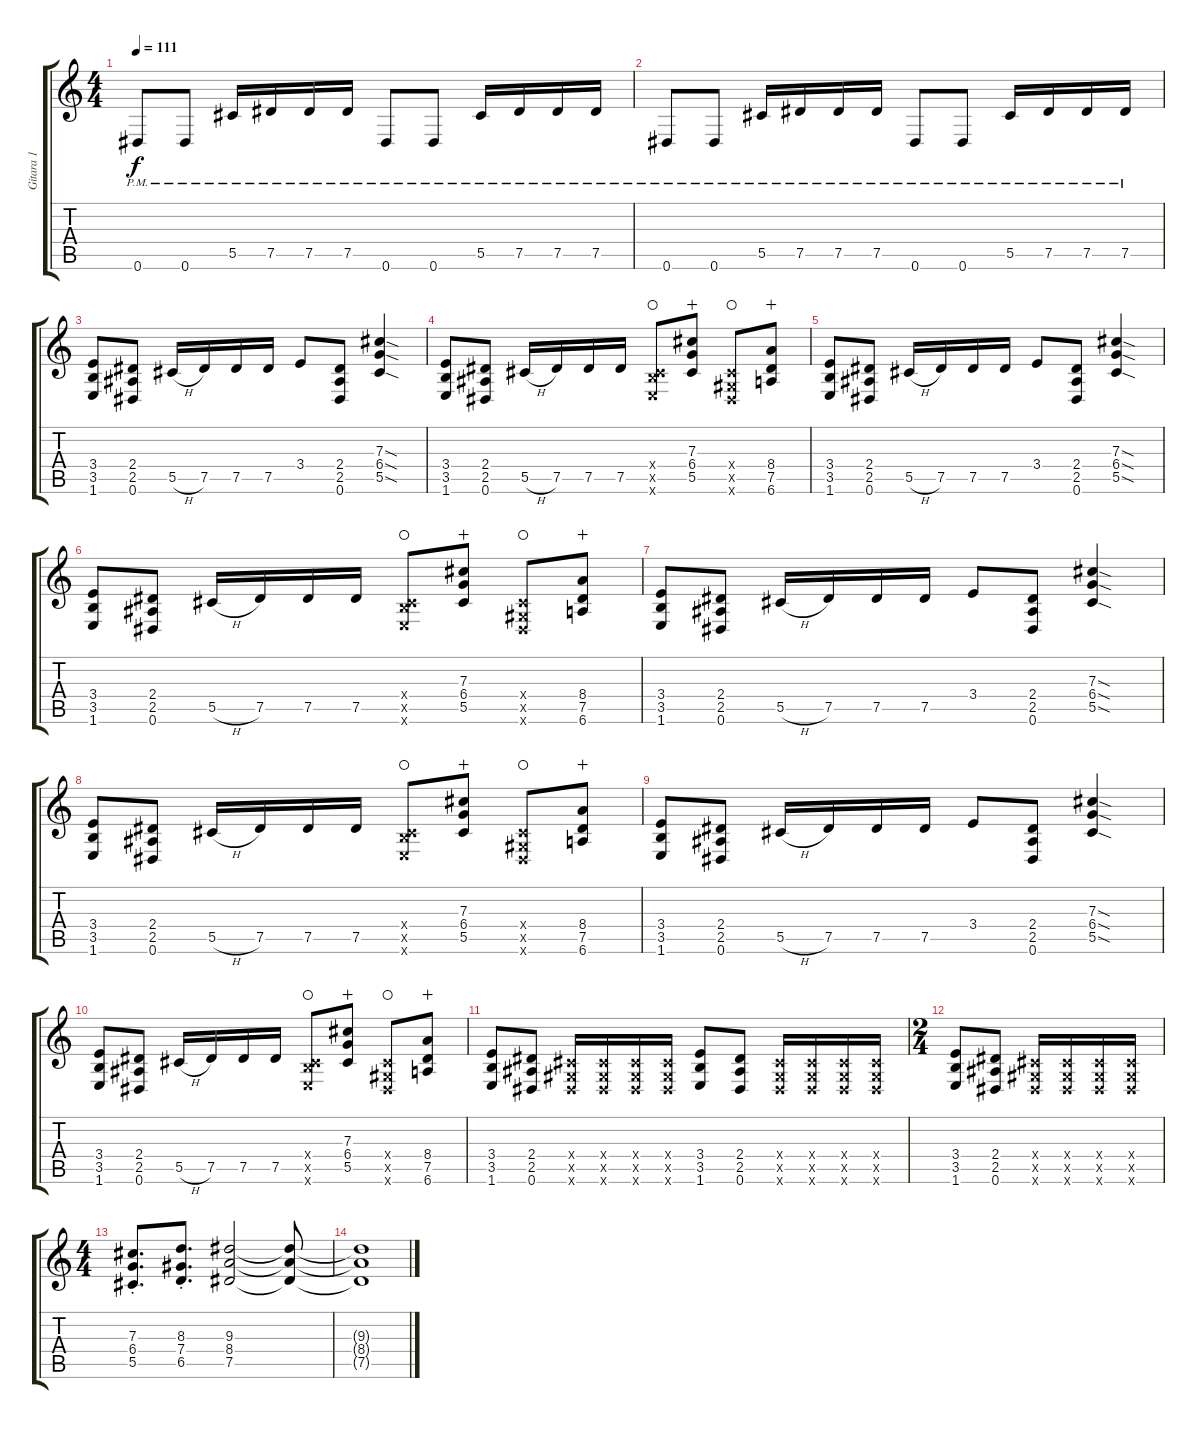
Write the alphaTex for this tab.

\track ("Gitara 1" "Gitara 1") {instrument distortionguitar}
\staff {score tabs}
\tuning (Eb4 Bb3 Gb3 Db3 Ab2 Eb2) {hide}
\ts (4 4)
\tempo 111
\clef g2
\ks c
0.6{pm}.8{dy f} 0.6{pm}.8 5.5{pm}.16 7.5{pm}.16 7.5{pm}.16 7.5{pm}.16 0.6{pm}.8 0.6{pm}.8 5.5{pm}.16 7.5{pm}.16 7.5{pm}.16 7.5{pm}.16 |
0.6{pm}.8 0.6{pm}.8 5.5{pm}.16 7.5{pm}.16 7.5{pm}.16 7.5{pm}.16 0.6{pm}.8 0.6{pm}.8 5.5{pm}.16 7.5{pm}.16 7.5{pm}.16 7.5{pm}.16 |
(3.4 3.5 1.6).8{volume 13 instrument distortionguitar} (2.4 2.5 0.6).8 5.5{h}.16 7.5.16 7.5.16 7.5.16 3.4.8 (2.4 2.5 0.6).8 (7.3{sod} 6.4{sod} 5.5{sod}).4 |
(3.4 3.5 1.6).8 (2.4 2.5 0.6).8 5.5{h}.16 7.5.16 7.5.16 7.5.16 (0.4{x} 3.5{x} 1.6{x}).8{waho} (7.3 6.4 5.5).8{wahc} (0.4{x} 0.5{x} 0.6{x}).8{waho} (8.4 7.5 6.6).8{wahc} |
(3.4 3.5 1.6).8 (2.4 2.5 0.6).8 5.5{h}.16 7.5.16 7.5.16 7.5.16 3.4.8 (2.4 2.5 0.6).8 (7.3{sod} 6.4{sod} 5.5{sod}).4 |
(3.4 3.5 1.6).8 (2.4 2.5 0.6).8 5.5{h}.16 7.5.16 7.5.16 7.5.16 (0.4{x} 3.5{x} 1.6{x}).8{waho} (7.3 6.4 5.5).8{wahc} (0.4{x} 0.5{x} 0.6{x}).8{waho} (8.4 7.5 6.6).8{wahc} |
(3.4 3.5 1.6).8 (2.4 2.5 0.6).8 5.5{h}.16 7.5.16 7.5.16 7.5.16 3.4.8 (2.4 2.5 0.6).8 (7.3{sod} 6.4{sod} 5.5{sod}).4 |
(3.4 3.5 1.6).8 (2.4 2.5 0.6).8 5.5{h}.16 7.5.16 7.5.16 7.5.16 (0.4{x} 3.5{x} 1.6{x}).8{waho} (7.3 6.4 5.5).8{wahc} (0.4{x} 0.5{x} 0.6{x}).8{waho} (8.4 7.5 6.6).8{wahc} |
(3.4 3.5 1.6).8 (2.4 2.5 0.6).8 5.5{h}.16 7.5.16 7.5.16 7.5.16 3.4.8 (2.4 2.5 0.6).8 (7.3{sod} 6.4{sod} 5.5{sod}).4 |
(3.4 3.5 1.6).8 (2.4 2.5 0.6).8 5.5{h}.16 7.5.16 7.5.16 7.5.16 (0.4{x} 3.5{x} 1.6{x}).8{waho} (7.3 6.4 5.5).8{wahc} (0.4{x} 0.5{x} 0.6{x}).8{waho} (8.4 7.5 6.6).8{wahc} |
(3.4 3.5 1.6).8 (2.4 2.5 0.6).8 (0.4{x} 0.5{x} 0.6{x}).16 (0.4{x} 0.5{x} 0.6{x}).16 (0.4{x} 0.5{x} 0.6{x}).16 (0.4{x} 0.5{x} 0.6{x}).16 (3.4 3.5 1.6).8 (2.4 2.5 0.6).8 (0.4{x} 0.5{x} 0.6{x}).16 (0.4{x} 0.5{x} 0.6{x}).16 (0.4{x} 0.5{x} 0.6{x}).16 (0.4{x} 0.5{x} 0.6{x}).16 |
\ts (2 4)
(3.4 3.5 1.6).8 (2.4 2.5 0.6).8 (0.4{x} 0.5{x} 0.6{x}).16 (0.4{x} 0.5{x} 0.6{x}).16 (0.4{x} 0.5{x} 0.6{x}).16 (0.4{x} 0.5{x} 0.6{x}).16 |
\ts (4 4)
(7.3{st} 6.4{st} 5.5{st}).8{d} (8.3{st} 7.4{st} 6.5{st}).8{d} (9.3 8.4 7.5).2 (9.3{t} 8.4{t} 7.5{t}).8 |
(9.3{t} 8.4{t} 7.5{t}).1
